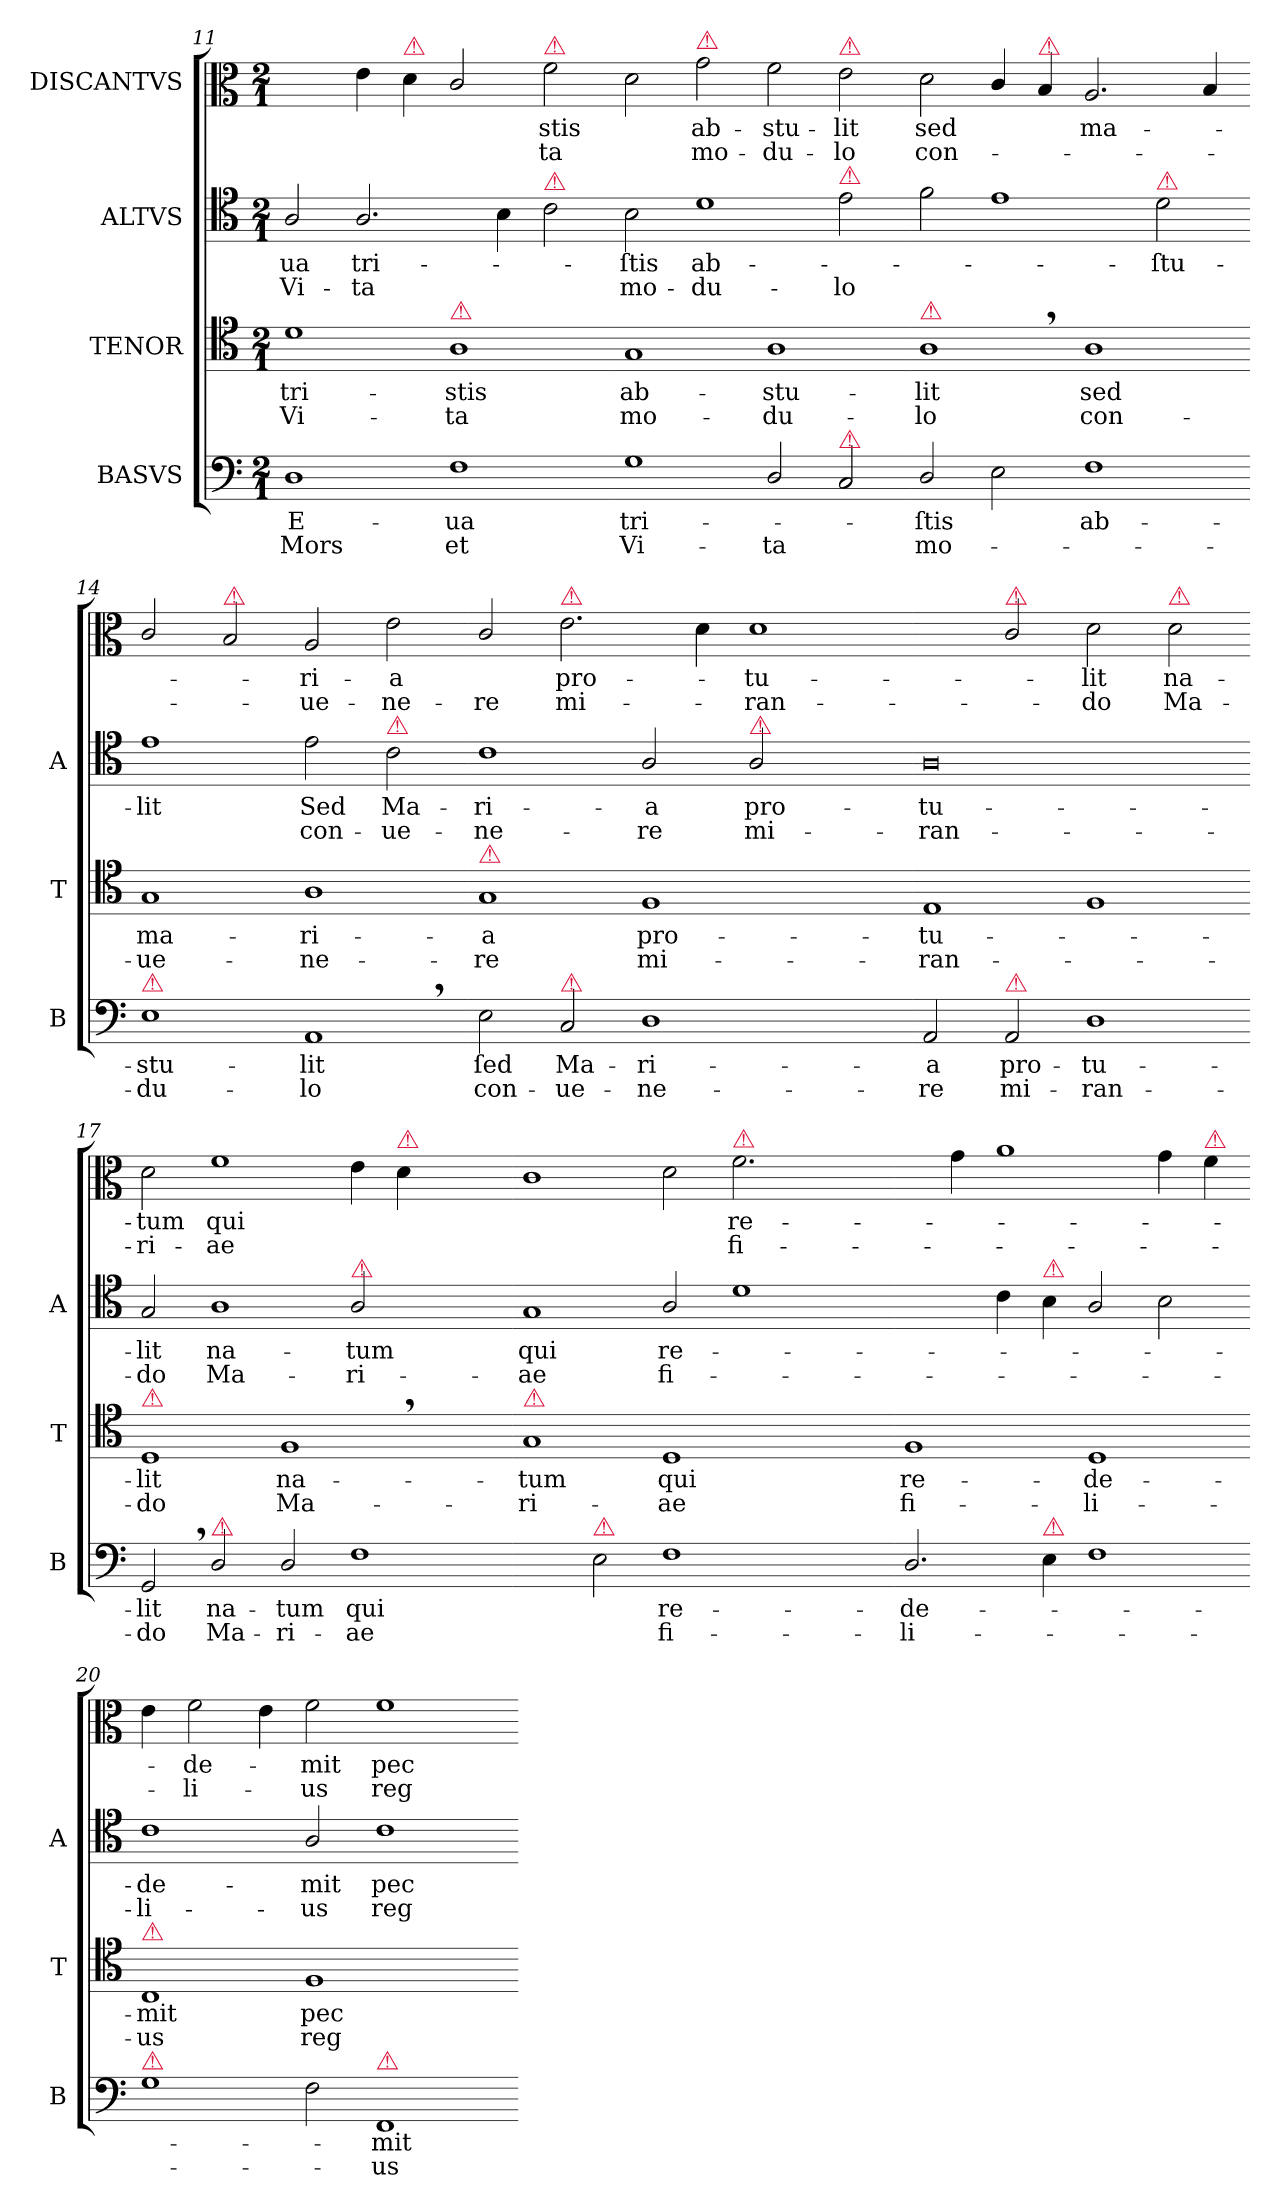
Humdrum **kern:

**kern	**text	**text	**kern	**text	**text	**kern	**text	**text	**kern	**text	**text
*part4	*part4	*part4	*part3	*part3	*part3	*part2	*part2	*part2	*part1	*part1	*part1
*staff4	*staff4	*staff4	*staff3	*staff3	*staff3	*staff2	*staff2	*staff2	*staff1	*staff1	*staff1
*I"BASVS	*	*	*I"TENOR	*	*	*I"ALTVS	*	*	*I"DISCANTVS	*	*
*I'B	*	*	*I'T	*	*	*I'A	*	*	*	*	*
*clefF4	*	*	*clefC4	*	*	*clefC4	*	*	*clefC3	*	*
*k[]	*	*	*k[]	*	*	*k[]	*	*	*k[]	*	*
*D:dor	*	*	*D:dor	*	*	*D:dor	*	*	*D:dor	*	*
*M2/1	*	*	*M2/1	*	*	*M2/1	*	*	*M2/1	*	*
=11	=11	=11	=11	=11	=11	=11	=11	=11	=11	=11	=11
1D	E-	Mors	1d	tri-	Vi-	2A/	-ua	Vi-	2ryy	.	.
.	.	.	.	.	.	2.A/	tri-	-ta	4e\	.	.
!	!	!	!	!	!	!	!	!	!LO:TX:a:color=crimson:t=⚠	!	!
.	.	.	.	.	.	.	.	.	4d\	.	.
!	!	!	!LO:TX:a:color=crimson:t=⚠	!	!	!	!	!	!	!	!
1F	-ua	et	1A	-stis	-ta	.	.	.	2c/	.	.
.	.	.	.	.	.	4B\	.	.	.	.	.
!	!	!	!	!	!	!	!	!	!LO:TX:a:color=crimson:t=⚠	!	!
!	!	!	!	!	!	!LO:TX:a:color=crimson:t=⚠	!	!	!	!	!
.	.	.	.	.	.	2c\	.	.	2f\	-stis	-ta
=12-	=12-	=12-	=12-	=12-	=12-	=12-	=12-	=12-	=12-	=12-	=12-
1G	tri-	Vi-	1G	ab-	mo-	2B\	-ſtis	mo-	2d\	.	.
!	!	!	!	!	!	!	!	!	!LO:TX:a:color=crimson:t=⚠	!	!
.	.	.	.	.	.	1d	ab-	-du-	2g\	ab-	mo-
2D/	.	-ta	1A	-stu-	-du-	.	.	.	2f\	-stu-	-du-
!	!	!	!	!	!	!	!	!	!LO:TX:a:color=crimson:t=⚠	!	!
!	!	!	!	!	!	!LO:TX:a:color=crimson:t=⚠	!	!	!	!	!
!LO:TX:a:color=crimson:t=⚠	!	!	!	!	!	!	!	!	!	!	!
2C/	.	.	.	.	.	2e\	.	-lo	2e\	-lit	-lo
=13-	=13-	=13-	=13-	=13-	=13-	=13-	=13-	=13-	=13-	=13-	=13-
!	!	!	!LO:TX:a:color=crimson:t=⚠	!	!	!	!	!	!	!	!
2D/	-ſtis	mo-	1A,<	-lit	-lo	2f\	.	.	2d\	sed	con-
2E\	.	.	.	.	.	1e	.	.	4c/	.	.
!	!	!	!	!	!	!	!	!	!LO:TX:a:color=crimson:t=⚠	!	!
.	.	.	.	.	.	.	.	.	4B/	.	.
1F	ab-	.	1A	sed	con-	.	.	.	2.A/	ma-	.
!	!	!	!	!	!	!LO:TX:a:color=crimson:t=⚠	!	!	!	!	!
.	.	.	.	.	.	2d\	-ſtu-	.	.	.	.
.	.	.	.	.	.	.	.	.	4B/	.	.
=14-	=14-	=14-	=14-	=14-	=14-	=14-	=14-	=14-	=14-	=14-	=14-
!LO:TX:a:color=crimson:t=⚠	!	!	!	!	!	!	!	!	!	!	!
1E	-stu-	-du-	1G	ma-	-ue-	1e	-lit	.	2c/	.	.
!	!	!	!	!	!	!	!	!	!LO:TX:a:color=crimson:t=⚠	!	!
.	.	.	.	.	.	.	.	.	2B/	.	.
1AA,<	-lit	-lo	1A	-ri-	-ne-	2e\	Sed	con-	2A/	-ri-	-ue-
!	!	!	!	!	!	!LO:TX:a:color=crimson:t=⚠	!	!	!	!	!
.	.	.	.	.	.	2c\	Ma-	-ue-	2e\	-a	-ne-
=15-	=15-	=15-	=15-	=15-	=15-	=15-	=15-	=15-	=15-	=15-	=15-
!	!	!	!LO:TX:a:color=crimson:t=⚠	!	!	!	!	!	!	!	!
2E\	ſed	con-	1G	-a	-re	1c	-ri-	-ne-	2c/	.	-re
!	!	!	!	!	!	!	!	!	!LO:TX:a:color=crimson:t=⚠	!	!
!LO:TX:a:color=crimson:t=⚠	!	!	!	!	!	!	!	!	!	!	!
2C/	Ma-	-ue-	.	.	.	.	.	.	2.e\	pro-	mi-
1D	-ri-	-ne-	1F	pro-	mi-	2A/	-a	-re	.	.	.
.	.	.	.	.	.	.	.	.	4d\	.	.
!	!	!	!	!	!	!LO:TX:a:color=crimson:t=⚠	!	!	!	!	!
.	.	.	.	.	.	2A/	pro-	mi-	1d\	-tu-	-ran-
2ryy	.	.	2ryy	.	.	2ryy	.	.	.	.	.
=16-	=16-	=16-	=16-	=16-	=16-	=16-	=16-	=16-	=16-	=16-	=16-
2AA/	-a	-re	1E	-tu-	-ran-	0A	-tu-	-ran-	2ryy	.	.
!	!	!	!	!	!	!	!	!	!LO:TX:a:color=crimson:t=⚠	!	!
!LO:TX:a:color=crimson:t=⚠	!	!	!	!	!	!	!	!	!	!	!
2AA/	pro-	mi-	.	.	.	.	.	.	2c/	.	.
1D	-tu-	-ran-	1F	.	.	.	.	.	2d\	-lit	-do
!	!	!	!	!	!	!	!	!	!LO:TX:a:color=crimson:t=⚠	!	!
.	.	.	.	.	.	.	.	.	2d\	na-	Ma-
=17-	=17-	=17-	=17-	=17-	=17-	=17-	=17-	=17-	=17-	=17-	=17-
!	!	!	!LO:TX:a:color=crimson:t=⚠	!	!	!	!	!	!	!	!
2GG,</	-lit	-do	1D	-lit	-do	2G/	-lit	-do	2d\	-tum	-ri-
!LO:TX:a:color=crimson:t=⚠	!	!	!	!	!	!	!	!	!	!	!
2D/	na-	Ma-	.	.	.	1A	na-	Ma-	1f	qui	-ae
2D/	-tum	-ri-	1F,<	na-	Ma-	.	.	.	.	.	.
!	!	!	!	!	!	!LO:TX:a:color=crimson:t=⚠	!	!	!	!	!
1F\	qui	-ae	.	.	.	2A/	-tum	-ri-	4e\	.	.
!	!	!	!	!	!	!	!	!	!LO:TX:a:color=crimson:t=⚠	!	!
.	.	.	.	.	.	.	.	.	4d\	.	.
.	.	.	2ryy	.	.	2ryy	.	.	2ryy	.	.
=18-	=18-	=18-	=18-	=18-	=18-	=18-	=18-	=18-	=18-	=18-	=18-
!	!	!	!LO:TX:a:color=crimson:t=⚠	!	!	!	!	!	!	!	!
2ryy	.	.	1G	-tum	-ri-	1G	qui	-ae	1c	.	.
!LO:TX:a:color=crimson:t=⚠	!	!	!	!	!	!	!	!	!	!	!
2E\	.	.	.	.	.	.	.	.	.	.	.
1F	re-	fi-	1D	qui	-ae	2A/	re-	fi-	2d\	.	.
!	!	!	!	!	!	!	!	!	!LO:TX:a:color=crimson:t=⚠	!	!
.	.	.	.	.	.	1d\	.	.	2.f\	re-	fi-
2ryy	.	.	2ryy	.	.	.	.	.	.	.	.
.	.	.	.	.	.	.	.	.	4ryy	.	.
=19-	=19-	=19-	=19-	=19-	=19-	=19-	=19-	=19-	=19-	=19-	=19-
2.D/	-de-	-li-	1F	re-	fi-	2ryy	.	.	4ryy	.	.
.	.	.	.	.	.	.	.	.	4g\	.	.
.	.	.	.	.	.	4c\	.	.	1a	.	.
!	!	!	!	!	!	!LO:TX:a:color=crimson:t=⚠	!	!	!	!	!
!LO:TX:a:color=crimson:t=⚠	!	!	!	!	!	!	!	!	!	!	!
4E\	.	.	.	.	.	4B\	.	.	.	.	.
1F	.	.	1D	-de-	-li-	2A/	.	.	.	.	.
.	.	.	.	.	.	2B\	.	.	4g\	.	.
!	!	!	!	!	!	!	!	!	!LO:TX:a:color=crimson:t=⚠	!	!
.	.	.	.	.	.	.	.	.	4f\	.	.
=20-	=20-	=20-	=20-	=20-	=20-	=20-	=20-	=20-	=20-	=20-	=20-
!	!	!	!LO:TX:a:color=crimson:t=⚠	!	!	!	!	!	!	!	!
!LO:TX:a:color=crimson:t=⚠	!	!	!	!	!	!	!	!	!	!	!
1G	.	.	1C	-mit	-us	1c	-de-	-li-	4e\	.	.
.	.	.	.	.	.	.	.	.	2f\	-de-	-li-
.	.	.	.	.	.	.	.	.	4e\	.	.
2F\	.	.	1F	pec-	reg-	2A/	-mit	-us	2f\	-mit	-us
!LO:TX:a:color=crimson:t=⚠	!	!	!	!	!	!	!	!	!	!	!
1FF/	-mit	-us	.	.	.	1c\	pec-	reg-	1f\	pec-	reg-
.	.	.	2ryy	.	.	.	.	.	.	.	.
=-	=-	=-	=-	=-	=-	=-	=-	=-	=-	=-	=-
*-	*-	*-	*-	*-	*-	*-	*-	*-	*-	*-	*-
